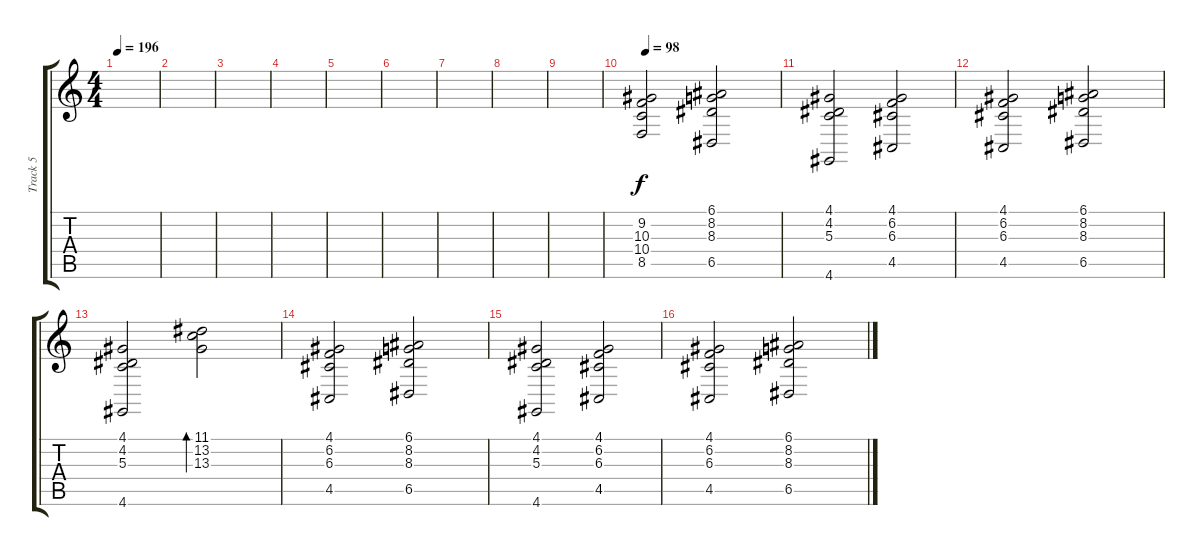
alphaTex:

\track ("Track 5" "Track 5") {instrument brightacousticpiano}
\staff {score tabs}
\tuning (E4 B3 G3 D3 A2 E2) {hide}
\ts (4 4)
\tempo 196
\clef g2
\ks c
|
|
|
|
|
|
|
|
|
\tempo 98
(9.2 10.3 10.4 8.5).2 (6.1 8.2 8.3 6.5).2 |
(4.1 4.2 5.3 4.6).2 (4.1 6.2 6.3 4.5).2 |
(4.1 6.2 6.3 4.5).2 (6.1 8.2 8.3 6.5).2 |
(4.1 4.2 5.3 4.6).2 (11.1 13.2 13.3).2{bd 240} |
(4.1 6.2 6.3 4.5).2 (6.1 8.2 8.3 6.5).2 |
(4.1 4.2 5.3 4.6).2 (4.1 6.2 6.3 4.5).2 |
(4.1 6.2 6.3 4.5).2 (6.1 8.2 8.3 6.5).2
